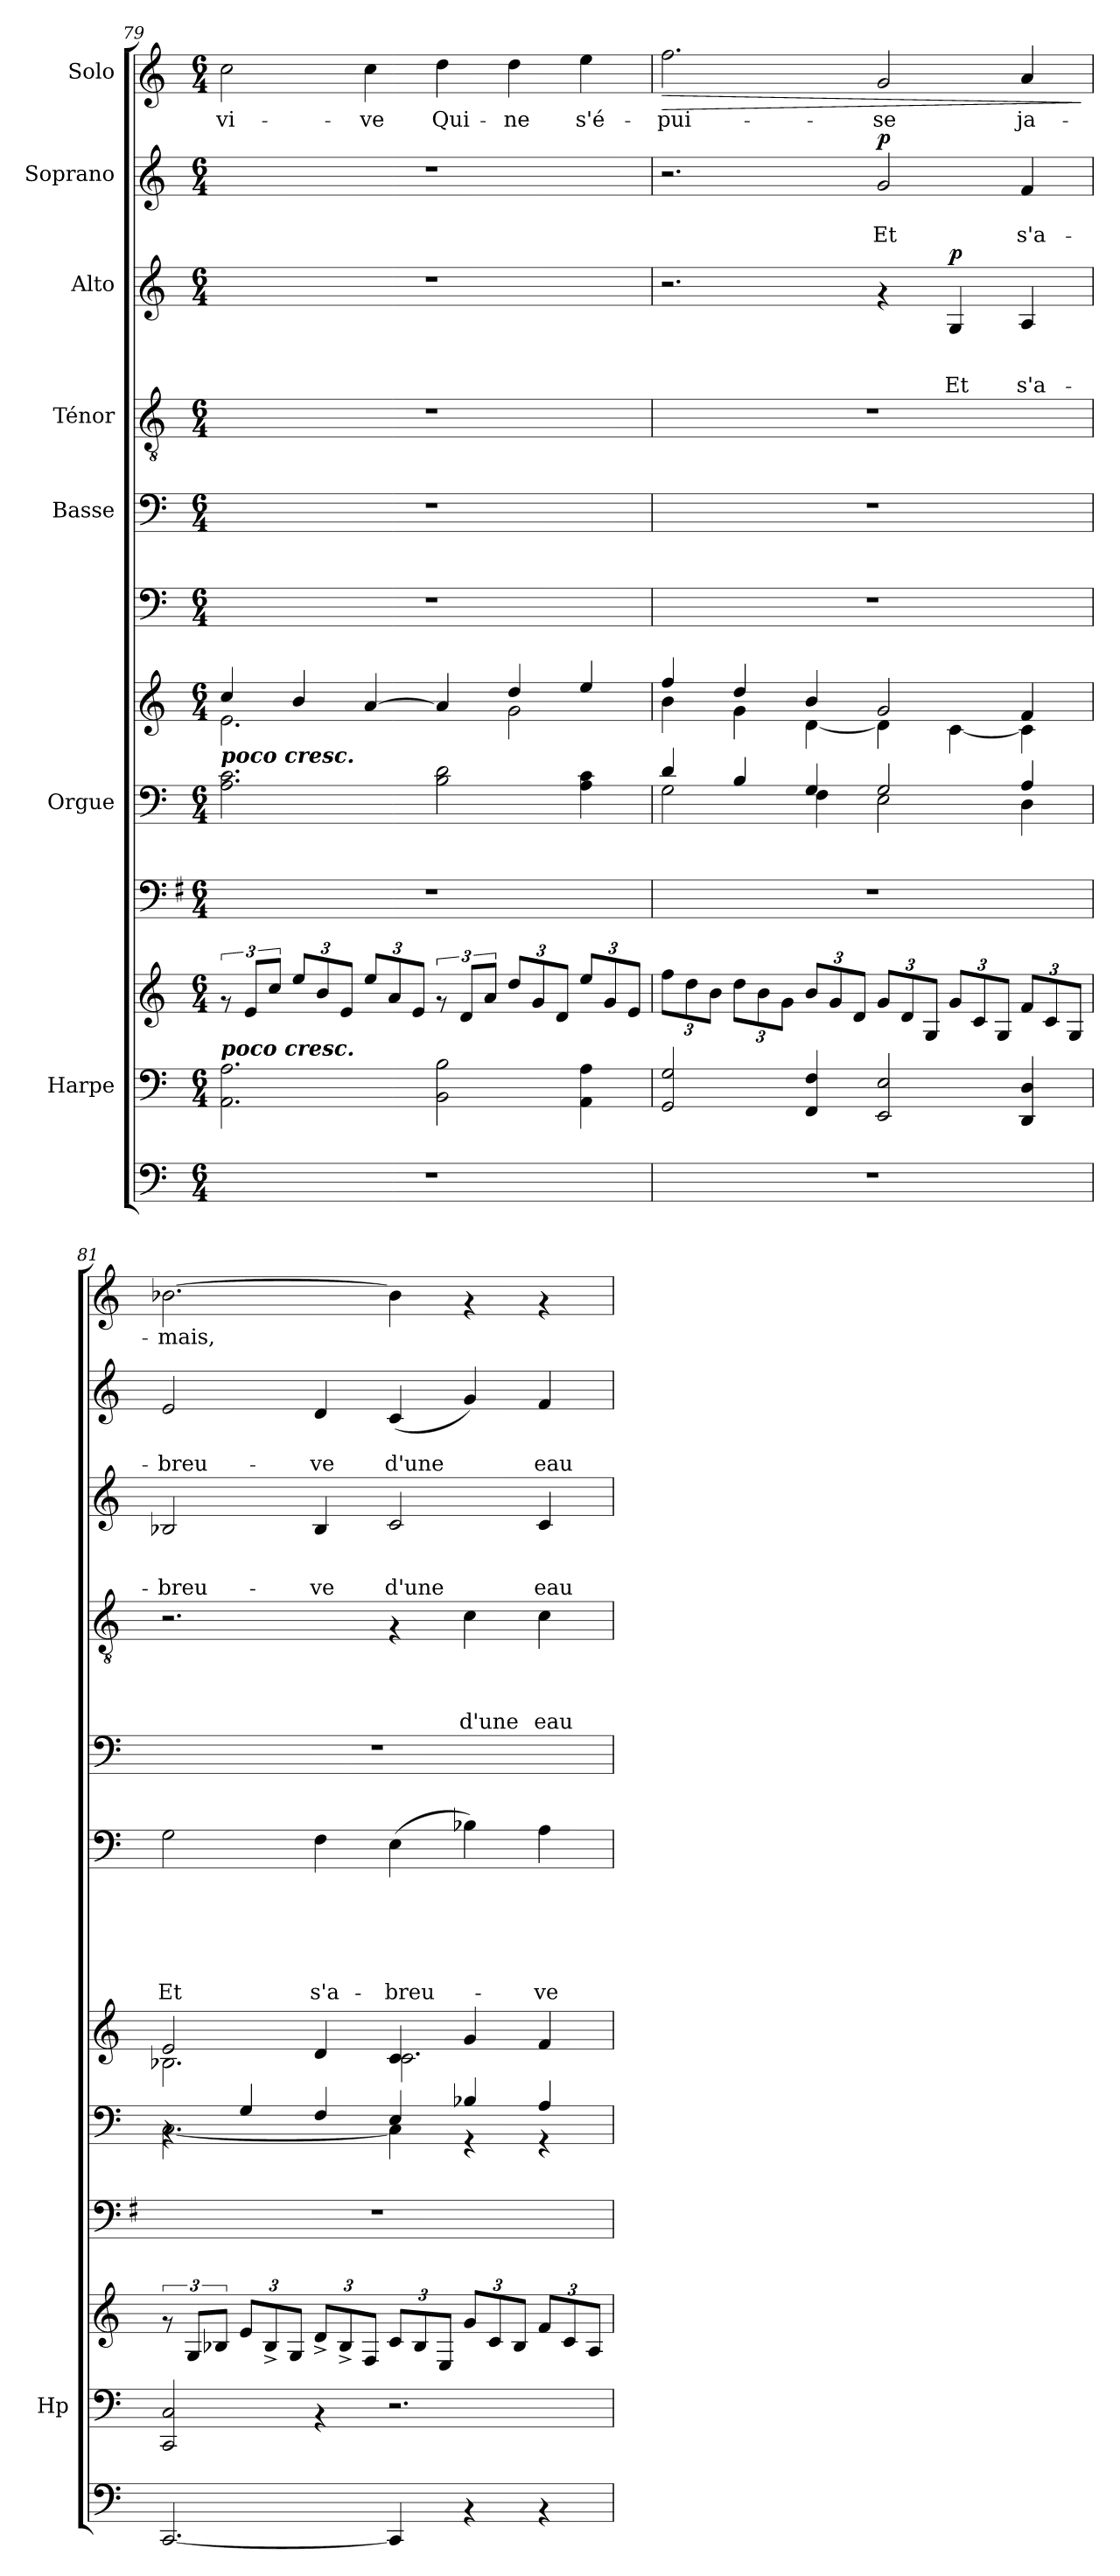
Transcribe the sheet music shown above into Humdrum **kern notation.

**kern	**kern	**kern	**kern	**kern	**kern	**kern	**text	**text	**text	**text	**text	**text	**kern	**kern	**text	**text	**text	**text	**kern	**text	**text	**text	**dynam	**kern	**text	**text	**dynam	**kern	**text	**dynam
*part10	*part9	*part9	*part8	*part7	*part7	*part6	*part6	*part6	*part6	*part6	*part6	*part6	*part5	*part4	*part4	*part4	*part4	*part4	*part3	*part3	*part3	*part3	*part3	*part2	*part2	*part2	*part2	*part1	*part1	*part1
*staff12	*staff11	*staff10	*staff9	*staff8	*staff7	*staff6	*staff6	*staff6	*staff6	*staff6	*staff6	*staff6	*staff5	*staff4	*staff4	*staff4	*staff4	*staff4	*staff3	*staff3	*staff3	*staff3	*staff3	*staff2	*staff2	*staff2	*staff2	*staff1	*staff1	*staff1
*	*I"Harpe	*	*	*I"Orgue	*	*	*	*	*	*	*	*	*I"Basse	*I"Ténor	*	*	*	*	*I"Alto	*	*	*	*	*I"Soprano	*	*	*	*I"Solo	*	*
*	*I'Hp	*	*	*	*	*	*	*	*	*	*	*	*	*	*	*	*	*	*	*	*	*	*	*	*	*	*	*	*	*
*clefF4	*clefF4	*clefG2	*clefF4	*clefF4	*clefG2	*clefF4	*	*	*	*	*	*	*clefF4	*clefGv2	*	*	*	*	*clefG2	*	*	*	*	*clefG2	*	*	*	*clefG2	*	*
*	*	*	*ITrd-3c-5	*	*	*	*	*	*	*	*	*	*	*	*	*	*	*	*	*	*	*	*	*	*	*	*	*	*	*
*k[]	*k[]	*k[]	*k[]	*k[]	*k[]	*k[]	*	*	*	*	*	*	*k[]	*k[]	*	*	*	*	*k[]	*	*	*	*	*k[]	*	*	*	*k[]	*	*
*C:	*C:	*C:	*C:	*C:	*C:	*C:	*	*	*	*	*	*	*C:	*C:	*	*	*	*	*C:	*	*	*	*	*C:	*	*	*	*C:	*	*
*M6/4	*M6/4	*M6/4	*M6/4	*M6/4	*M6/4	*M6/4	*	*	*	*	*	*	*M6/4	*M6/4	*	*	*	*	*M6/4	*	*	*	*	*M6/4	*	*	*	*M6/4	*	*
=79	=79	=79	=79	=79	=79	=79	=79	=79	=79	=79	=79	=79	=79	=79	=79	=79	=79	=79	=79	=79	=79	=79	=79	=79	=79	=79	=79	=79	=79	=79
*	*	*	*	*	*^	*	*	*	*	*	*	*	*	*	*	*	*	*	*	*	*	*	*	*	*	*	*	*	*	*
!	!	!	!	!	!LO:TX:b:Bi:t=poco cresc.	!	!	!	!	!	!	!	!	!	!	!	!	!	!	!	!	!	!	!	!	!	!	!	!	!	!
!	!LO:TX:a:Bi:t=poco cresc.	!	!	!	!	!	!	!	!	!	!	!	!	!	!	!	!	!	!	!	!	!	!	!	!	!	!	!	!	!	!
!	!	!	!	!	!	!	!	!	!	!	!	!	!	!	!	!	!	!	!	!	!	!	!	!	!	!	!	!	!	!LO:LY:b	!
1.r	2.AA\ 2.A\	12rf	1.r	2.A\ 2.c\	4cc/	2.e\	1.r	.	.	.	.	.	.	1.r	1.r	.	.	.	.	1.r	.	.	.	.	1.r	.	.	.	2cc\	vi-	.
.	.	12e/L	.	.	.	.	.	.	.	.	.	.	.	.	.	.	.	.	.	.	.	.	.	.	.	.	.	.	.	.	.
.	.	12cc/J	.	.	.	.	.	.	.	.	.	.	.	.	.	.	.	.	.	.	.	.	.	.	.	.	.	.	.	.	.
*	*	*Xbrackettup	*	*	*	*	*	*	*	*	*	*	*	*	*	*	*	*	*	*	*	*	*	*	*	*	*	*	*	*	*
.	.	12ee/L	.	.	4b/	.	.	.	.	.	.	.	.	.	.	.	.	.	.	.	.	.	.	.	.	.	.	.	.	.	.
.	.	12b/	.	.	.	.	.	.	.	.	.	.	.	.	.	.	.	.	.	.	.	.	.	.	.	.	.	.	.	.	.
.	.	12e/J	.	.	.	.	.	.	.	.	.	.	.	.	.	.	.	.	.	.	.	.	.	.	.	.	.	.	.	.	.
!	!	!	!	!	!	!	!	!	!	!	!	!	!	!	!	!	!	!	!	!	!	!	!	!	!	!	!	!	!	!LO:LY:b	!
.	.	12ee/L	.	.	[<4a/	.	.	.	.	.	.	.	.	.	.	.	.	.	.	.	.	.	.	.	.	.	.	.	4cc\	-ve	.
.	.	12a/	.	.	.	.	.	.	.	.	.	.	.	.	.	.	.	.	.	.	.	.	.	.	.	.	.	.	.	.	.
.	.	12e/J	.	.	.	.	.	.	.	.	.	.	.	.	.	.	.	.	.	.	.	.	.	.	.	.	.	.	.	.	.
*	*	*brackettup	*	*	*	*	*	*	*	*	*	*	*	*	*	*	*	*	*	*	*	*	*	*	*	*	*	*	*	*	*
!	!	!	!	!	!	!	!	!	!	!	!	!	!	!	!	!	!	!	!	!	!	!	!	!	!	!	!	!	!	!LO:LY:b	!
.	2BB\ 2B\	12rf	.	2B\ 2d\	4a/]	4ryy	.	.	.	.	.	.	.	.	.	.	.	.	.	.	.	.	.	.	.	.	.	.	4dd\	Qui-	.
.	.	12d/L	.	.	.	.	.	.	.	.	.	.	.	.	.	.	.	.	.	.	.	.	.	.	.	.	.	.	.	.	.
.	.	12a/J	.	.	.	.	.	.	.	.	.	.	.	.	.	.	.	.	.	.	.	.	.	.	.	.	.	.	.	.	.
*	*	*Xbrackettup	*	*	*	*	*	*	*	*	*	*	*	*	*	*	*	*	*	*	*	*	*	*	*	*	*	*	*	*	*
!	!	!	!	!	!	!	!	!	!	!	!	!	!	!	!	!	!	!	!	!	!	!	!	!	!	!	!	!	!	!LO:LY:b	!
.	.	12dd/L	.	.	4dd/	2g\	.	.	.	.	.	.	.	.	.	.	.	.	.	.	.	.	.	.	.	.	.	.	4dd\	-ne	.
.	.	12g/	.	.	.	.	.	.	.	.	.	.	.	.	.	.	.	.	.	.	.	.	.	.	.	.	.	.	.	.	.
.	.	12d/J	.	.	.	.	.	.	.	.	.	.	.	.	.	.	.	.	.	.	.	.	.	.	.	.	.	.	.	.	.
!	!	!	!	!	!	!	!	!	!	!	!	!	!	!	!	!	!	!	!	!	!	!	!	!	!	!	!	!	!	!LO:LY:b	!
.	4AA\ 4A\	12ee/L	.	4A\ 4c\	4ee/	.	.	.	.	.	.	.	.	.	.	.	.	.	.	.	.	.	.	.	.	.	.	.	4ee\	s'é-	.
.	.	12g/	.	.	.	.	.	.	.	.	.	.	.	.	.	.	.	.	.	.	.	.	.	.	.	.	.	.	.	.	.
.	.	12e/J	.	.	.	.	.	.	.	.	.	.	.	.	.	.	.	.	.	.	.	.	.	.	.	.	.	.	.	.	.
!!LO:PB:g=z
=80	=80	=80	=80	=80	=80	=80	=80	=80	=80	=80	=80	=80	=80	=80	=80	=80	=80	=80	=80	=80	=80	=80	=80	=80	=80	=80	=80	=80	=80	=80	=80
*	*	*	*	*^	*	*	*	*	*	*	*	*	*	*	*	*	*	*	*	*	*	*	*	*	*	*	*	*	*	*	*
!	!	!	!	!	!	!	!	!	!	!	!	!	!	!	!	!	!	!	!	!	!	!	!	!	!	!	!	!	!	!	!LO:LY:b	!LO:HP:b
1.r	2GG/ 2G/	12ff\L	1.r	4d/	2G\	4ff/	4b\	1.r	.	.	.	.	.	.	1.r	1.r	.	.	.	.	2.r	.	.	.	.	2.r	.	.	.	2.ff\	-pui-	>
.	.	12dd\	.	.	.	.	.	.	.	.	.	.	.	.	.	.	.	.	.	.	.	.	.	.	.	.	.	.	.	.	.	.
.	.	12b\J	.	.	.	.	.	.	.	.	.	.	.	.	.	.	.	.	.	.	.	.	.	.	.	.	.	.	.	.	.	.
.	.	12dd\L	.	4B/	.	4dd/	4g\	.	.	.	.	.	.	.	.	.	.	.	.	.	.	.	.	.	.	.	.	.	.	.	.	.
.	.	12b\	.	.	.	.	.	.	.	.	.	.	.	.	.	.	.	.	.	.	.	.	.	.	.	.	.	.	.	.	.	.
.	.	12g\J	.	.	.	.	.	.	.	.	.	.	.	.	.	.	.	.	.	.	.	.	.	.	.	.	.	.	.	.	.	.
.	4FF/ 4F/	12b/L	.	4G/	4F\	4b/	[<4d\	.	.	.	.	.	.	.	.	.	.	.	.	.	.	.	.	.	.	.	.	.	.	.	.	.
.	.	12g/	.	.	.	.	.	.	.	.	.	.	.	.	.	.	.	.	.	.	.	.	.	.	.	.	.	.	.	.	.	.
.	.	12d/J	.	.	.	.	.	.	.	.	.	.	.	.	.	.	.	.	.	.	.	.	.	.	.	.	.	.	.	.	.	.
!	!	!	!	!	!	!	!	!	!	!	!	!	!	!	!	!	!	!	!	!	!	!	!	!	!	!	!	!LO:LY:b	!LO:DY:a	!	!LO:LY:b	!
.	2EE/ 2E/	12g/L	.	2G/	2E\	2g/	4d\]	.	.	.	.	.	.	.	.	.	.	.	.	.	4rf	.	.	.	.	2g/	.	Et	p	2g/	-se	.
.	.	12d/	.	.	.	.	.	.	.	.	.	.	.	.	.	.	.	.	.	.	.	.	.	.	.	.	.	.	.	.	.	.
.	.	12G/J	.	.	.	.	.	.	.	.	.	.	.	.	.	.	.	.	.	.	.	.	.	.	.	.	.	.	.	.	.	.
!	!	!	!	!	!	!	!	!	!	!	!	!	!	!	!	!	!	!	!	!	!	!	!	!LO:LY:b	!LO:DY:a	!	!	!	!	!	!	!
.	.	12g/L	.	.	.	.	[>4c\	.	.	.	.	.	.	.	.	.	.	.	.	.	4G/	.	.	Et	p	.	.	.	.	.	.	.
.	.	12c/	.	.	.	.	.	.	.	.	.	.	.	.	.	.	.	.	.	.	.	.	.	.	.	.	.	.	.	.	.	.
.	.	12G/J	.	.	.	.	.	.	.	.	.	.	.	.	.	.	.	.	.	.	.	.	.	.	.	.	.	.	.	.	.	.
!	!	!	!	!	!	!	!	!	!	!	!	!	!	!	!	!	!	!	!	!	!	!	!	!LO:LY:b	!	!	!	!LO:LY:b	!	!	!LO:LY:b	!
.	4DD/ 4D/	12f/L	.	4A/	4D\	4f/	4c\]	.	.	.	.	.	.	.	.	.	.	.	.	.	4A/	.	.	s'a-	.	4f/	.	s'a-	.	4a/	ja-	.
.	.	12c/	.	.	.	.	.	.	.	.	.	.	.	.	.	.	.	.	.	.	.	.	.	.	.	.	.	.	.	.	.	.
.	.	12G/J	.	.	.	.	.	.	.	.	.	.	.	.	.	.	.	.	.	.	.	.	.	.	.	.	.	.	.	.	.	.
*	*	*	*	*v	*v	*	*	*	*	*	*	*	*	*	*	*	*	*	*	*	*	*	*	*	*	*	*	*	*	*	*	*
*	*	*	*	*	*v	*v	*	*	*	*	*	*	*	*	*	*	*	*	*	*	*	*	*	*	*	*	*	*	*	*	*
.	.	.	.	.	.	.	.	.	.	.	.	.	.	.	.	.	.	.	.	.	.	.	.	.	.	.	.	.	.	]
=81	=81	=81	=81	=81	=81	=81	=81	=81	=81	=81	=81	=81	=81	=81	=81	=81	=81	=81	=81	=81	=81	=81	=81	=81	=81	=81	=81	=81	=81	=81
*	*	*brackettup	*	*	*	*	*	*	*	*	*	*	*	*	*	*	*	*	*	*	*	*	*	*	*	*	*	*	*	*
*	*	*	*	*^	*^	*	*	*	*	*	*	*	*	*	*	*	*	*	*	*	*	*	*	*	*	*	*	*	*	*
!	!	!	!	!	!	!	!	!	!	!	!	!	!	!LO:LY:b	!	!	!	!	!	!	!	!	!	!LO:LY:b	!	!	!	!LO:LY:b	!	!	!LO:LY:b	!
[<2.CC/	2CC/ 2C/	12rf	1.r	4rBB	[<2.C\	2e/	2.B-X\	2G\	.	.	.	.	.	Et	1.r	2.r	.	.	.	.	2B-X/	.	.	-breu-	.	2e/	.	-breu-	.	[>2.b-X\	-mais,	.
.	.	12G/L	.	.	.	.	.	.	.	.	.	.	.	.	.	.	.	.	.	.	.	.	.	.	.	.	.	.	.	.	.	.
.	.	12B-X/J	.	.	.	.	.	.	.	.	.	.	.	.	.	.	.	.	.	.	.	.	.	.	.	.	.	.	.	.	.	.
*	*	*Xbrackettup	*	*	*	*	*	*	*	*	*	*	*	*	*	*	*	*	*	*	*	*	*	*	*	*	*	*	*	*	*	*
.	.	12e/L	.	4G/	.	.	.	.	.	.	.	.	.	.	.	.	.	.	.	.	.	.	.	.	.	.	.	.	.	.	.	.
.	.	12B-^</	.	.	.	.	.	.	.	.	.	.	.	.	.	.	.	.	.	.	.	.	.	.	.	.	.	.	.	.	.	.
.	.	12G/J	.	.	.	.	.	.	.	.	.	.	.	.	.	.	.	.	.	.	.	.	.	.	.	.	.	.	.	.	.	.
!	!	!	!	!	!	!	!	!	!	!	!	!	!	!LO:LY:b	!	!	!	!	!	!	!	!	!	!LO:LY:b	!	!	!	!LO:LY:b	!	!	!	!
.	4rAA	12d^</L	.	4F/	.	4d/	.	4F\	.	.	.	.	.	s'a-	.	.	.	.	.	.	4B-/	.	.	-ve	.	4d/	.	-ve	.	.	.	.
.	.	12B-^</	.	.	.	.	.	.	.	.	.	.	.	.	.	.	.	.	.	.	.	.	.	.	.	.	.	.	.	.	.	.
.	.	12F/J	.	.	.	.	.	.	.	.	.	.	.	.	.	.	.	.	.	.	.	.	.	.	.	.	.	.	.	.	.	.
!	!	!	!	!	!	!	!	!	!	!	!	!	!	!LO:LY:b	!	!	!	!	!	!	!	!	!	!LO:LY:b	!	!	!	!LO:LY:b	!	!	!	!
4CC/]	2.r	12c/L	.	4E/	4C\]	4c/	2.c\	(>4E\	.	.	.	.	.	-breu-	.	4rF	.	.	.	.	2c/	.	.	d'une	.	(<4c/	.	d'une	.	4b-\]	.	.
.	.	12B-/	.	.	.	.	.	.	.	.	.	.	.	.	.	.	.	.	.	.	.	.	.	.	.	.	.	.	.	.	.	.
.	.	12E/J	.	.	.	.	.	.	.	.	.	.	.	.	.	.	.	.	.	.	.	.	.	.	.	.	.	.	.	.	.	.
!	!	!	!	!	!	!	!	!	!	!	!	!	!	!	!	!	!	!	!	!LO:LY:b	!	!	!	!	!	!	!	!	!	!	!	!
4rAA	.	12g/L	.	4B-X/	4rGG	4g/	.	4B-X\)	.	.	.	.	.	.	.	4c\	.	.	.	d'une	.	.	.	.	.	4g/)	.	.	.	4rf	.	.
.	.	12c/	.	.	.	.	.	.	.	.	.	.	.	.	.	.	.	.	.	.	.	.	.	.	.	.	.	.	.	.	.	.
.	.	12B-/J	.	.	.	.	.	.	.	.	.	.	.	.	.	.	.	.	.	.	.	.	.	.	.	.	.	.	.	.	.	.
!	!	!	!	!	!	!	!	!	!	!	!	!	!	!LO:LY:b	!	!	!	!	!	!LO:LY:b	!	!	!	!LO:LY:b	!	!	!	!LO:LY:b	!	!	!	!
4rAA	.	12f/L	.	4A/	4rGG	4f/	.	4A\	.	.	.	.	.	-ve	.	4c\	.	.	.	eau	4c/	.	.	eau	.	4f/	.	eau	.	4rf	.	.
.	.	12c/	.	.	.	.	.	.	.	.	.	.	.	.	.	.	.	.	.	.	.	.	.	.	.	.	.	.	.	.	.	.
.	.	12A/J	.	.	.	.	.	.	.	.	.	.	.	.	.	.	.	.	.	.	.	.	.	.	.	.	.	.	.	.	.	.
*	*	*	*	*v	*v	*	*	*	*	*	*	*	*	*	*	*	*	*	*	*	*	*	*	*	*	*	*	*	*	*	*	*
*	*	*	*	*	*v	*v	*	*	*	*	*	*	*	*	*	*	*	*	*	*	*	*	*	*	*	*	*	*	*	*	*
=	=	=	=	=	=	=	=	=	=	=	=	=	=	=	=	=	=	=	=	=	=	=	=	=	=	=	=	=	=	=
*-	*-	*-	*-	*-	*-	*-	*-	*-	*-	*-	*-	*-	*-	*-	*-	*-	*-	*-	*-	*-	*-	*-	*-	*-	*-	*-	*-	*-	*-	*-
